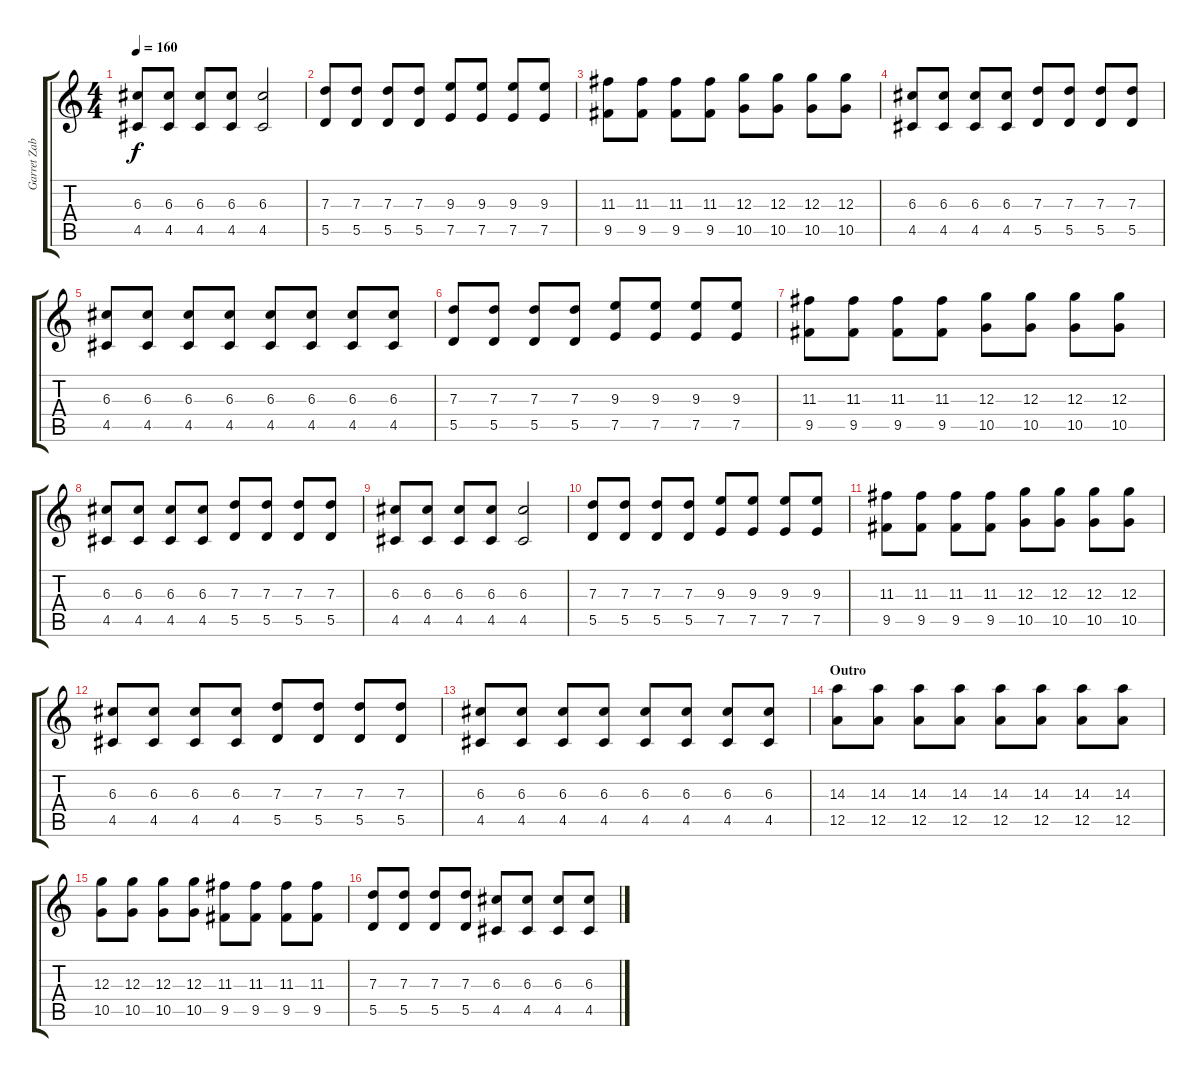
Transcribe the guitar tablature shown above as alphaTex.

\track ("Garret Zablocki" "Garret Zab") {instrument electricguitarjazz}
\staff {score tabs}
\tuning (E4 B3 G3 D3 A2 D2) {hide}
\ts (4 4)
\tempo 160
\clef g2
\ks c
(6.3 4.5).8{dy f} (6.3 4.5).8 (6.3 4.5).8 (6.3 4.5).8 (6.3 4.5).2 |
(7.3 5.5).8 (7.3 5.5).8 (7.3 5.5).8 (7.3 5.5).8 (9.3 7.5).8 (9.3 7.5).8 (9.3 7.5).8 (9.3 7.5).8 |
(11.3 9.5).8 (11.3 9.5).8 (11.3 9.5).8 (11.3 9.5).8 (12.3 10.5).8 (12.3 10.5).8 (12.3 10.5).8 (12.3 10.5).8 |
(6.3 4.5).8 (6.3 4.5).8 (6.3 4.5).8 (6.3 4.5).8 (7.3 5.5).8 (7.3 5.5).8 (7.3 5.5).8 (7.3 5.5).8 |
(6.3 4.5).8 (6.3 4.5).8 (6.3 4.5).8 (6.3 4.5).8 (6.3 4.5).8 (6.3 4.5).8 (6.3 4.5).8 (6.3 4.5).8 |
(7.3 5.5).8 (7.3 5.5).8 (7.3 5.5).8 (7.3 5.5).8 (9.3 7.5).8 (9.3 7.5).8 (9.3 7.5).8 (9.3 7.5).8 |
(11.3 9.5).8 (11.3 9.5).8 (11.3 9.5).8 (11.3 9.5).8 (12.3 10.5).8 (12.3 10.5).8 (12.3 10.5).8 (12.3 10.5).8 |
(6.3 4.5).8 (6.3 4.5).8 (6.3 4.5).8 (6.3 4.5).8 (7.3 5.5).8 (7.3 5.5).8 (7.3 5.5).8 (7.3 5.5).8 |
(6.3 4.5).8 (6.3 4.5).8 (6.3 4.5).8 (6.3 4.5).8 (6.3 4.5).2 |
(7.3 5.5).8 (7.3 5.5).8 (7.3 5.5).8 (7.3 5.5).8 (9.3 7.5).8 (9.3 7.5).8 (9.3 7.5).8 (9.3 7.5).8 |
(11.3 9.5).8 (11.3 9.5).8 (11.3 9.5).8 (11.3 9.5).8 (12.3 10.5).8 (12.3 10.5).8 (12.3 10.5).8 (12.3 10.5).8 |
(6.3 4.5).8 (6.3 4.5).8 (6.3 4.5).8 (6.3 4.5).8 (7.3 5.5).8 (7.3 5.5).8 (7.3 5.5).8 (7.3 5.5).8 |
(6.3 4.5).8 (6.3 4.5).8 (6.3 4.5).8 (6.3 4.5).8 (6.3 4.5).8 (6.3 4.5).8 (6.3 4.5).8 (6.3 4.5).8 |
\section ("" "Outro")
(14.3 12.5).8{instrument distortionguitar} (14.3 12.5).8 (14.3 12.5).8 (14.3 12.5).8 (14.3 12.5).8 (14.3 12.5).8 (14.3 12.5).8 (14.3 12.5).8 |
(12.3 10.5).8 (12.3 10.5).8 (12.3 10.5).8 (12.3 10.5).8 (11.3 9.5).8 (11.3 9.5).8 (11.3 9.5).8 (11.3 9.5).8 |
(7.3 5.5).8 (7.3 5.5).8 (7.3 5.5).8 (7.3 5.5).8 (6.3 4.5).8 (6.3 4.5).8 (6.3 4.5).8 (6.3 4.5).8
